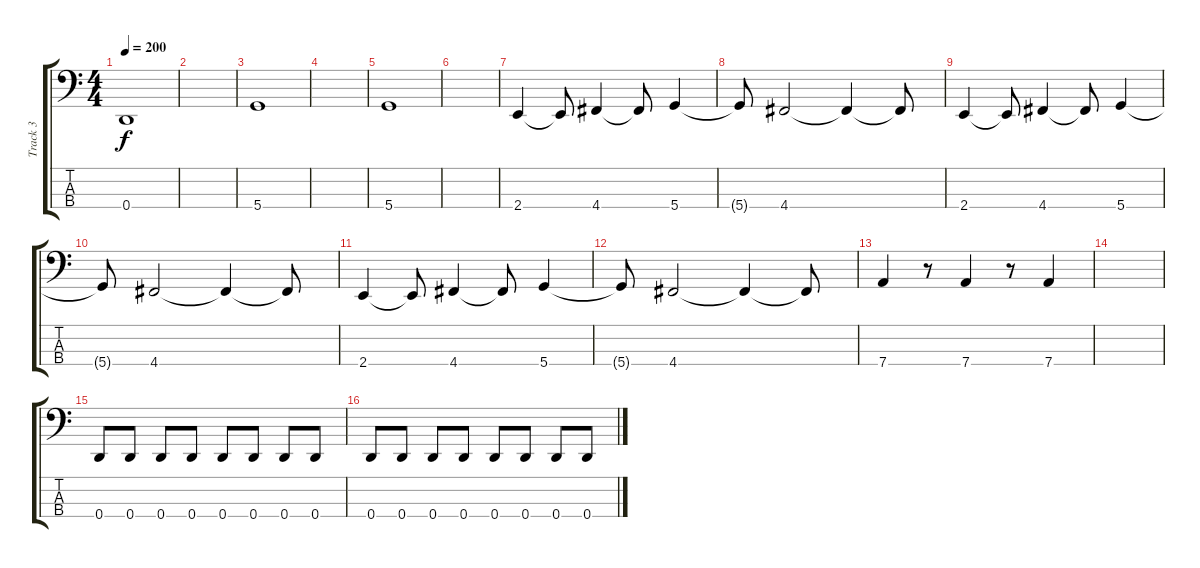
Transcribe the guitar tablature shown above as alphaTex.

\track ("Track 3" "Track 3") {instrument electricbasspick}
\staff {score tabs}
\tuning (G2 D2 A1 D1) {hide}
\ts (4 4)
\tempo 200
\clef f4
\ks c
0.4.1{dy f} |
|
5.4.1 |
|
5.4.1 |
|
2.4.4 2.4{t}.8 4.4.4 4.4{t}.8 5.4.4 |
5.4{t}.8 4.4.2 4.4{t}.4 4.4{t}.8 |
2.4.4 2.4{t}.8 4.4.4 4.4{t}.8 5.4.4 |
5.4{t}.8 4.4.2 4.4{t}.4 4.4{t}.8 |
2.4.4 2.4{t}.8 4.4.4 4.4{t}.8 5.4.4 |
5.4{t}.8 4.4.2 4.4{t}.4 4.4{t}.8 |
7.4.4 r.8 7.4.4 r.8 7.4.4 |
|
0.4.8 0.4.8 0.4.8 0.4.8 0.4.8 0.4.8 0.4.8 0.4.8 |
0.4.8 0.4.8 0.4.8 0.4.8 0.4.8 0.4.8 0.4.8 0.4.8
